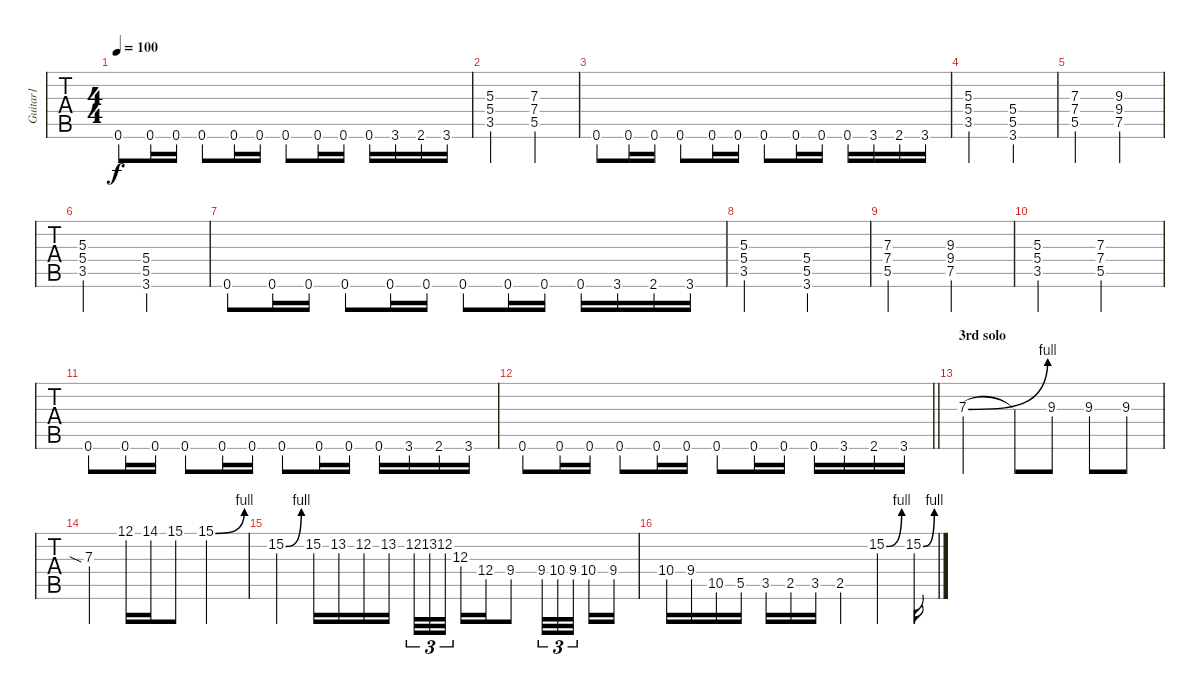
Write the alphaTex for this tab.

\track ("Guitar1" "Guitar1") {instrument acousticguitarsteel}
\staff {tabs}
\tuning (E4 B3 G3 D3 A2 E2) {hide}
\ts (4 4)
\tempo 100
\clef g2
\ks c
0.6.8{dy f} 0.6.16 0.6.16 0.6.8 0.6.16 0.6.16 0.6.8 0.6.16 0.6.16 0.6.16 3.6.16 2.6.16 3.6.16 |
(5.3 5.4 3.5).2 (7.3 7.4 5.5).2 |
0.6.8 0.6.16 0.6.16 0.6.8 0.6.16 0.6.16 0.6.8 0.6.16 0.6.16 0.6.16 3.6.16 2.6.16 3.6.16 |
(5.3 5.4 3.5).2 (5.4 5.5 3.6).2 |
(7.3 7.4 5.5).2 (9.3 9.4 7.5).2 |
(5.3 5.4 3.5).2 (5.4 5.5 3.6).2 |
0.6.8 0.6.16 0.6.16 0.6.8 0.6.16 0.6.16 0.6.8 0.6.16 0.6.16 0.6.16 3.6.16 2.6.16 3.6.16 |
(5.3 5.4 3.5).2 (5.4 5.5 3.6).2 |
(7.3 7.4 5.5).2 (9.3 9.4 7.5).2 |
(5.3 5.4 3.5).2 (7.3 7.4 5.5).2 |
0.6.8 0.6.16 0.6.16 0.6.8 0.6.16 0.6.16 0.6.8 0.6.16 0.6.16 0.6.16 3.6.16 2.6.16 3.6.16 |
\barLineRight lightlight
0.6.8 0.6.16 0.6.16 0.6.8 0.6.16 0.6.16 0.6.8 0.6.16 0.6.16 0.6.16 3.6.16 2.6.16 3.6.16 |
\section ("" "3rd solo")
7.3{be (bend 0 0 60 4)}.2 7.3{t}.8 9.3.8 9.3.8 9.3.8 |
7.3{sia}.4 12.1.16 14.1.16 15.1.8 15.1{be (bend 0 0 60 4)}.2 |
15.2{be (bend 0 0 60 4)}.4 15.2.16 13.2.16 12.2.16 13.2.16 12.2.32{tu (3 2)} 13.2.32{tu (3 2)} 12.2.32{tu (3 2) beam splitsecondary} 12.3.16 12.4.16 9.4.8 9.4.32{tu (3 2)} 10.4.32{tu (3 2)} 9.4.32{tu (3 2) beam splitsecondary} 10.4.16 9.4.16 |
10.4.16 9.4.16 10.5.16 5.5.16 3.5.16 2.5.16 3.5.16 2.5.4 15.2{be (bend 0 0 60 4)}.4 15.2{be (bend 0 0 60 4)}.16
